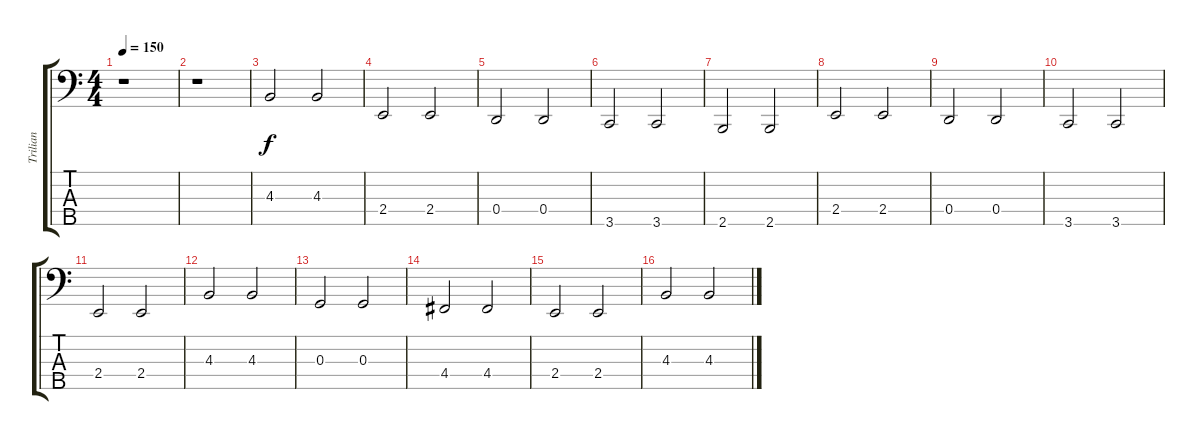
\track ("Trilian" "Trilian") {instrument electricbassfinger}
\staff {score tabs}
\tuning (F2 C2 G1 D1 A0) {hide}
\ts (4 4)
\tempo 150
\clef f4
\ks c
r.1{dy f} |
r.1 |
4.3.2 4.3.2 |
2.4.2 2.4.2 |
0.4.2 0.4.2 |
3.5.2 3.5.2 |
2.5.2 2.5.2 |
2.4.2 2.4.2 |
0.4.2 0.4.2 |
3.5.2 3.5.2 |
2.4.2 2.4.2 |
4.3.2 4.3.2 |
0.3.2 0.3.2 |
4.4.2 4.4.2 |
2.4.2 2.4.2 |
4.3.2 4.3.2
